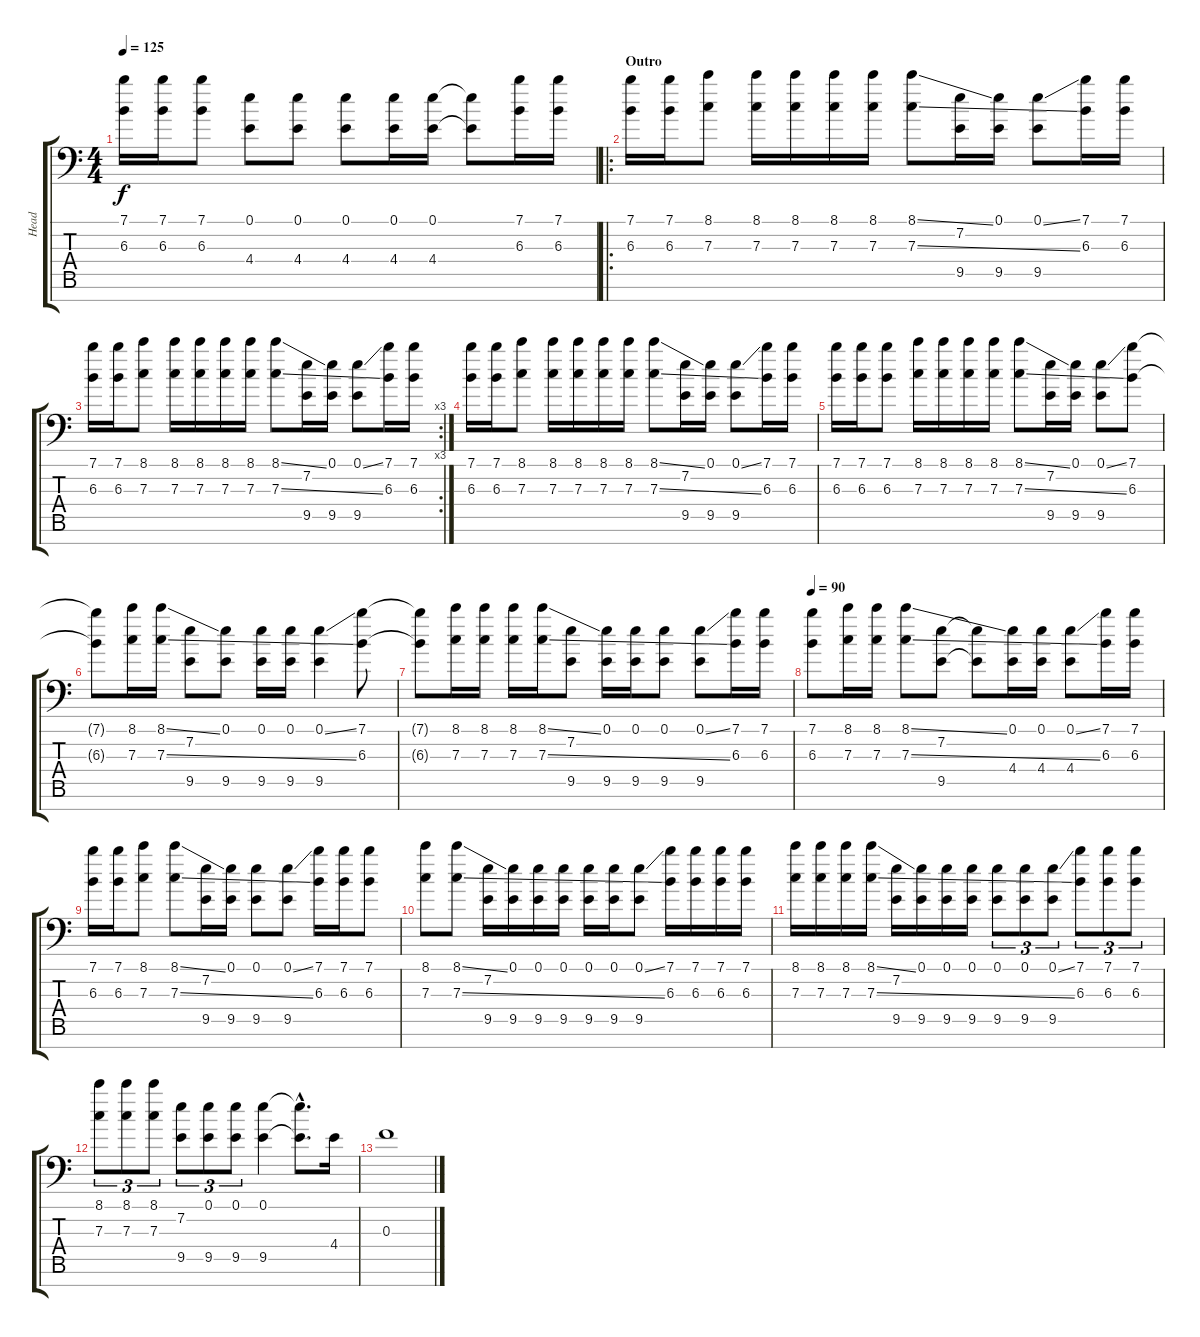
\track ("Head" "Head") {instrument distortionguitar}
\staff {score tabs}
\tuning (E4 A3 F3 C3 G2 D2 A1) {hide}
\ts (4 4)
\tempo 125
\clef f4
\ks c
(7.1 6.3).16{dy f} (7.1 6.3).16 (7.1 6.3).8 (0.1 4.4).8 (0.1 4.4).8 (0.1 4.4).8 (0.1 4.4).16 (0.1 4.4).16 (0.1{t} 4.4{t}).8 (7.1 6.3).16 (7.1 6.3).16 |
\ro
\section ("" "Outro")
(7.1 6.3).16 (7.1 6.3).16 (8.1 7.3).8 (8.1 7.3).16 (8.1 7.3).16 (8.1 7.3).16 (8.1 7.3).16 (8.1{ss} 7.3{ss}).8 (7.2 9.5).16 (0.1 9.5).16 (0.1{ss} 9.5).8 (7.1 6.3).16 (7.1 6.3).16 |
\rc 3
(7.1 6.3).16 (7.1 6.3).16 (8.1 7.3).8 (8.1 7.3).16 (8.1 7.3).16 (8.1 7.3).16 (8.1 7.3).16 (8.1{ss} 7.3{ss}).8 (7.2 9.5).16 (0.1 9.5).16 (0.1{ss} 9.5).8 (7.1 6.3).16 (7.1 6.3).16 |
(7.1 6.3).16 (7.1 6.3).16 (8.1 7.3).8 (8.1 7.3).16 (8.1 7.3).16 (8.1 7.3).16 (8.1 7.3).16 (8.1{ss} 7.3{ss}).8 (7.2 9.5).16 (0.1 9.5).16 (0.1{ss} 9.5).8 (7.1 6.3).16 (7.1 6.3).16 |
(7.1 6.3).16 (7.1 6.3).16 (7.1 6.3).8 (8.1 7.3).16 (8.1 7.3).16 (8.1 7.3).16 (8.1 7.3).16 (8.1{ss} 7.3{ss}).8 (7.2 9.5).16 (0.1 9.5).16 (0.1{ss} 9.5).8 (7.1 6.3).8 |
(7.1{t} 6.3{t}).8 (8.1 7.3).16 (8.1{ss} 7.3{ss}).16 (7.2 9.5).8 (0.1 9.5).8 (0.1 9.5).16 (0.1 9.5).16 (0.1{ss} 9.5).4 (7.1 6.3).8 |
(7.1{t} 6.3{t}).8 (8.1 7.3).16 (8.1 7.3).16 (8.1 7.3).16 (8.1{ss} 7.3{ss}).16 (7.2 9.5).8 (0.1 9.5).16 (0.1 9.5).16 (0.1 9.5).8 (0.1{ss} 9.5).8 (7.1 6.3).16 (7.1 6.3).16 |
\tempo 90
(7.1 6.3).8 (8.1 7.3).16 (8.1 7.3).16 (8.1{ss} 7.3{ss}).8 (7.2 9.5).8 (7.2{t} 9.5{t}).8 (0.1 4.4).16 (0.1 4.4).16 (0.1{ss} 4.4).8 (7.1 6.3).16 (7.1 6.3).16 |
(7.1 6.3).16 (7.1 6.3).16 (8.1 7.3).8 (8.1{ss} 7.3{ss}).8 (7.2 9.5).16 (0.1 9.5).16 (0.1 9.5).8 (0.1{ss} 9.5).8 (7.1 6.3).16 (7.1 6.3).16 (7.1 6.3).8 |
(8.1 7.3).8 (8.1{ss} 7.3{ss}).8 (7.2 9.5).16 (0.1 9.5).16 (0.1 9.5).16 (0.1 9.5).16 (0.1 9.5).16 (0.1 9.5).16 (0.1{ss} 9.5).8 (7.1 6.3).16 (7.1 6.3).16 (7.1 6.3).16 (7.1 6.3).16 |
(8.1 7.3).16 (8.1 7.3).16 (8.1 7.3).16 (8.1{ss} 7.3{ss}).16 (7.2 9.5).16 (0.1 9.5).16 (0.1 9.5).16 (0.1 9.5).16 (0.1 9.5).8{tu (3 2)} (0.1 9.5).8{tu (3 2)} (0.1{ss} 9.5).8{tu (3 2)} (7.1 6.3).8{tu (3 2)} (7.1 6.3).8{tu (3 2)} (7.1 6.3).8{tu (3 2)} |
(8.1 7.3).8{tu (3 2)} (8.1 7.3).8{tu (3 2)} (8.1 7.3).8{tu (3 2)} (7.2 9.5).8{tu (3 2)} (0.1 9.5).8{tu (3 2)} (0.1 9.5).8{tu (3 2)} (0.1 9.5).4 (0.1{hac t} 9.5{hac t}).8{d} 4.4.16 |
0.3.1
